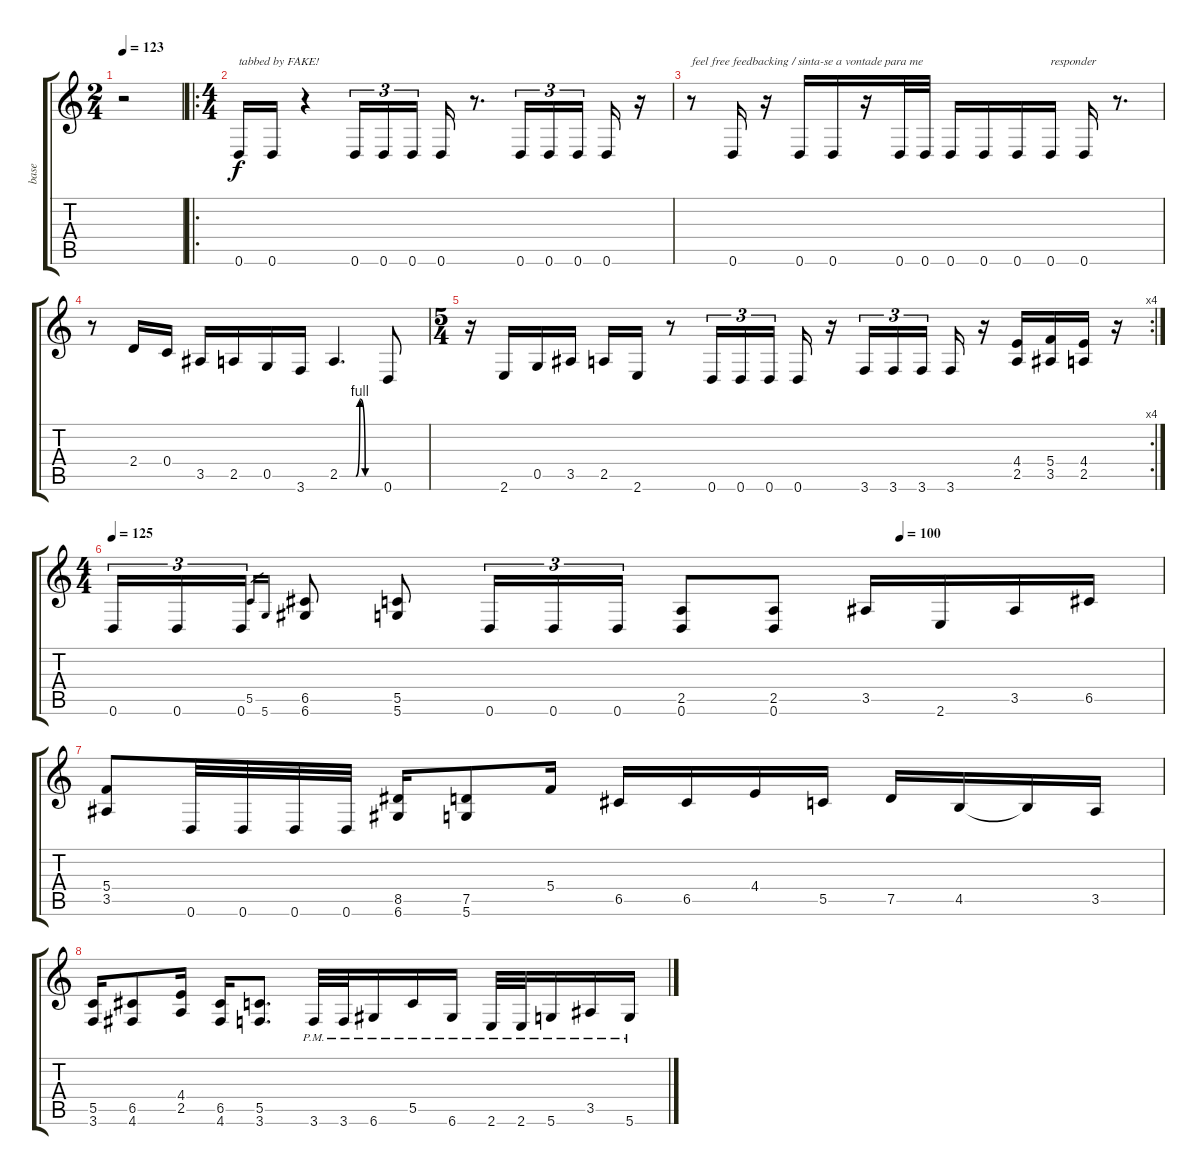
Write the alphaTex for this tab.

\track ("base" "base") {instrument distortionguitar}
\staff {score tabs}
\tuning (D4 A3 F3 C3 G2 D2) {hide}
\ts (2 4)
\tempo 123
\clef g2
\ks c
r.2{dy f instrument distortionguitar} |
\ro
\ts (4 4)
0.6.16{txt "tabbed by FAKE!"} 0.6.16 r.4 0.6.16{tu (3 2) txt ""} 0.6.16{tu (3 2)} 0.6.16{tu (3 2)} 0.6.16 r.8{d} 0.6.16{tu (3 2)} 0.6.16{tu (3 2)} 0.6.16{tu (3 2) beam splitsecondary} 0.6.16 r.16 |
r.8{txt "feel free feedbacking / sinta-se a vontade para me"} 0.6.16 r.16 0.6.16 0.6.16 r.16 0.6.32 0.6.32 0.6.16 0.6.16 0.6.16 0.6.16{txt "responder"} 0.6.16 r.8{d} |
r.8 2.4.16 0.4.16 3.5.16 2.5.16 0.5.16 3.6.16 2.5{be (custom 0 0 15 0 24 0 30 4 38 0 45 0 60 0)}.4{d} 0.6.8 |
\rc 4
\ts (5 4)
r.16 2.6.16 0.5.16 3.5.16 2.5.16 2.6.16 r.8 0.6.16{tu (3 2)} 0.6.16{tu (3 2)} 0.6.16{tu (3 2) beam splitsecondary} 0.6.16 r.16 3.6.16{tu (3 2)} 3.6.16{tu (3 2)} 3.6.16{tu (3 2) beam splitsecondary} 3.6.16 r.16 (4.4 2.5).16 (5.4 3.5).16 (4.4 2.5).16 r.16 |
\ts (4 4)
\tempo 125
\tempo (100 0.75)
0.6.16{tu (3 2)} 0.6.16{tu (3 2)} 0.6.16{tu (3 2)} 5.5.16{gr} 5.6.16{gr} (6.5 6.6).8 (5.5 5.6).8 0.6.16{tu (3 2)} 0.6.16{tu (3 2)} 0.6.16{tu (3 2)} (2.5 0.6).8 (2.5 0.6).8 3.5.16 2.6.16 3.5.16 6.5.16 |
(5.4 3.5).8 0.6.32 0.6.32 0.6.32 0.6.32 (8.5 6.6).16 (7.5 5.6).8 5.4.16 6.5.16 6.5.16 4.4.16 5.5.16 7.5.16 4.5.16 4.5{t}.16 3.5.16 |
(5.5 3.6).16 (6.5 4.6).8 (4.4 2.5).16 (6.5 4.6).16 (5.5 3.6).8{d} 3.6{pm}.32 3.6{pm}.32 6.6{pm}.16 5.5{pm}.16 6.6{pm}.16 2.6{pm}.32 2.6{pm}.32 5.6{pm}.16 3.5{pm}.16 5.6{pm}.16
